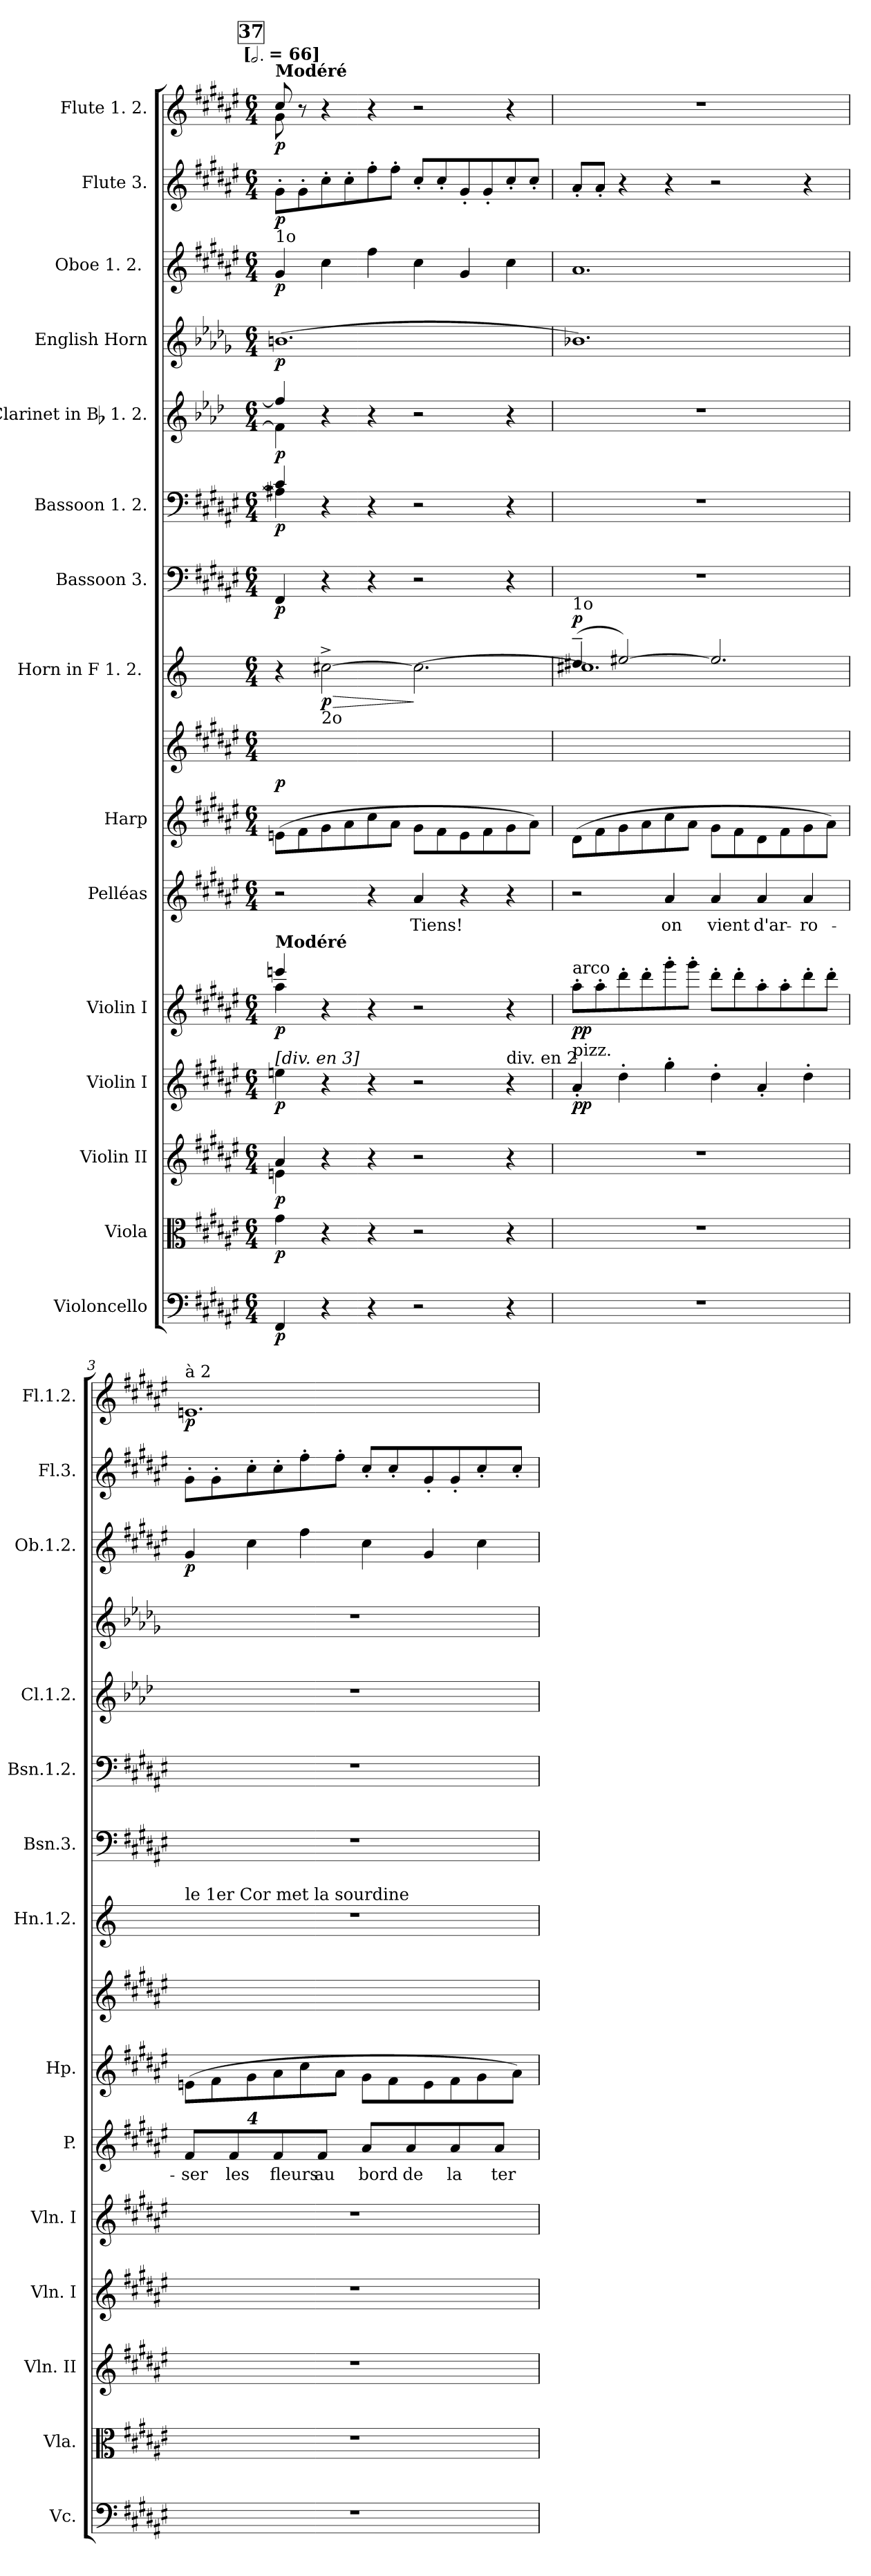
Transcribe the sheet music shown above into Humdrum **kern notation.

**kern	**dynam	**kern	**dynam	**kern	**dynam	**kern	**dynam	**kern	**dynam	**kern	**text	**kern	**kern	**dynam	**kern	**dynam	**kern	**dynam	**kern	**dynam	**kern	**dynam	**kern	**dynam	**kern	**dynam	**kern	**dynam	**kern	**dynam
*part15	*part15	*part14	*part14	*part13	*part13	*part12	*part12	*part11	*part11	*part10	*part10	*part9	*part9	*part9	*part8	*part8	*part7	*part7	*part6	*part6	*part5	*part5	*part4	*part4	*part3	*part3	*part2	*part2	*part1	*part1
*staff16	*staff16	*staff15	*staff15	*staff14	*staff14	*staff13	*staff13	*staff12	*staff12	*staff11	*staff11	*staff10	*staff9	*staff9/10	*staff8	*staff8	*staff7	*staff7	*staff6	*staff6	*staff5	*staff5	*staff4	*staff4	*staff3	*staff3	*staff2	*staff2	*staff1	*staff1
*I"Violoncello	*	*I"Viola	*	*I"Violin II	*	*I"Violin I	*	*I"Violin I	*	*I"Pelléas	*	*I"Harp	*	*	*I"Horn in F 1. 2. 	*	*I"Bassoon 3.	*	*I"Bassoon 1. 2.	*	*I"Clarinet in Bb 1. 2.	*	*I"English Horn	*	*I"Oboe 1. 2. 	*	*I"Flute 3.	*	*I"Flute 1. 2.	*
*I'Vc.	*	*I'Vla.	*	*I'Vln. II	*	*I'Vln. I	*	*I'Vln. I	*	*I'P.	*	*I'Hp.	*	*	*I'Hn.1.2.	*	*I'Bsn.3.	*	*I'Bsn.1.2.	*	*I'Cl.1.2.	*	*	*	*I'Ob.1.2.	*	*I'Fl.3.	*	*I'Fl.1.2.	*
*clefF4	*	*clefC3	*	*clefG2	*	*clefG2	*	*clefG2	*	*clefG2	*	*clefG2	*clefG2	*	*clefG2	*	*clefF4	*	*clefF4	*	*clefG2	*	*clefG2	*	*clefG2	*	*clefG2	*	*clefG2	*
*	*	*	*	*	*	*	*	*	*	*ITrd7c12	*	*	*	*	*ITrd4c7	*	*	*	*	*	*ITrd1c2	*	*ITrd4c7	*	*	*	*	*	*	*
*k[f#c#g#d#a#e#]	*	*k[f#c#g#d#a#e#]	*	*k[f#c#g#d#a#e#]	*	*k[f#c#g#d#a#e#]	*	*k[f#c#g#d#a#e#]	*	*k[f#c#g#d#a#e#]	*	*k[f#c#g#d#a#e#]	*k[f#c#g#d#a#e#]	*	*k[b-]	*	*k[f#c#g#d#a#e#]	*	*k[f#c#g#d#a#e#]	*	*k[b-e-a-d-g-c-]	*	*k[b-e-a-d-g-c-]	*	*k[f#c#g#d#a#e#]	*	*k[f#c#g#d#a#e#]	*	*k[f#c#g#d#a#e#]	*
*F#:	*	*F#:	*	*F#:	*	*F#:	*	*F#:	*	*F#:	*	*F#:	*F#:	*	*F:	*	*F#:	*	*F#:	*	*G-:	*	*G-:	*	*F#:	*	*F#:	*	*F#:	*
!!LO:TX:omd:t=[[half-dot] = 66]
*M6/4	*	*M6/4	*	*M6/4	*	*M6/4	*	*M6/4	*	*M6/4	*	*M6/4	*M6/4	*	*M6/4	*	*M6/4	*	*M6/4	*	*M6/4	*	*M6/4	*	*M6/4	*	*M6/4	*	*M6/4	*
*MM198	*	*MM198	*	*MM198	*	*MM198	*	*MM198	*	*MM198	*	*MM198	*MM198	*	*MM198	*	*MM198	*	*MM198	*	*MM198	*	*MM198	*	*MM198	*	*MM198	*	*MM198	*
!!LO:REH:place=s1:t=37
=1	=1	=1	=1	=1	=1	=1	=1	=1	=1	=1	=1	=1	=1	=1	=1	=1	=1	=1	=1	=1	=1	=1	=1	=1	=1	=1	=1	=1	=1	=1
*	*	*	*	*^	*	*	*	*^	*	*	*	*	*	*	*	*	*	*	*^	*	*^	*	*	*	*	*	*	*	*^	*
!	!	!	!	!	!	!	!	!	!	!	!	!	!	!	!	!	!	!	!	!	!	!	!	!	!	!	!	!	!	!	!	!	!LO:TX:a:B:t=Modéré	!	!
!	!	!	!	!	!	!	!	!	!	!	!	!	!	!	!	!	!	!	!	!	!	!	!	!	!	!	!	!	!LO:TX:a:t=1o	!	!	!	!	!	!
!	!	!	!	!	!	!	!	!	!LO:TX:a:B:t=Modéré	!	!	!	!	!	!	!	!	!	!	!	!	!	!	!	!	!	!	!	!	!	!	!	!	!	!
!	!	!	!	!	!	!	!LO:TX:a:t=[div. en 3]	!	!	!	!	!	!	!	!	!	!	!	!	!	!	!	!	!	!	!	!	!	!	!	!	!	!	!	!
4FF#	p	4g#	p	4a#	4en	p	4een	p	4eeen	4aa#	p	2r	.	(8en/L	1.ryy	p	4r	.	4FF#i	p	4c#i]	4A#Xi]	p	4eeni]	4eni]	p	(<1.en	p	4g#	p	8g#'L	p	8cc#	8g#	p
.	.	.	.	.	.	.	.	.	.	.	.	.	.	8f#	.	.	.	.	.	.	.	.	.	.	.	.	.	.	.	.	8g#'	.	8r	8ryy	.
!	!	!	!	!	!	!	!	!	!	!	!	!	!	!	!	!	!LO:TX:b:t=2o	!	!	!	!	!	!	!	!	!	!	!	!	!	!	!	!	!	!
!	!	!	!	!	!	!	!	!	!	!	!	!	!	!	!	!	!	!LO:HP:b	!	!	!	!	!	!	!	!	!	!	!	!	!	!	!	!	!
4r	.	4r	.	4r	4ryy	.	4r	.	4r	4ryy	.	.	.	8g#\	.	.	[<2f#X^	> p	4r	.	4r	4ryy	.	4r	4ryy	.	.	.	4cc#	.	8cc#'	.	4r	4ryy	.
.	.	.	.	.	.	.	.	.	.	.	.	.	.	8a#\	.	.	.	.	.	.	.	.	.	.	.	.	.	.	.	.	8cc#'	.	.	.	.
4r	.	4r	.	4r	4ryy	.	4r	.	4r	4ryy	.	4r	.	8cc#\	.	.	.	.	4r	.	4r	4ryy	.	4r	4ryy	.	.	.	4ff#	.	8ff#'	.	4r	4ryy	.
.	.	.	.	.	.	.	.	.	.	.	.	.	.	8a#\J	.	.	.	.	.	.	.	.	.	.	.	.	.	.	.	.	8ff#'J	.	.	.	.
2r	.	2r	.	2r	2.ryy	.	2r	.	2r	2.ryy	.	4A#	Tiens!	8g#/L	.	.	2.f#_	]	2r	.	2r	2.ryy	.	2r	2.ryy	.	.	.	4cc#	.	8cc#'L	.	2r	2.ryy	.
.	.	.	.	.	.	.	.	.	.	.	.	.	.	8f#\	.	.	.	.	.	.	.	.	.	.	.	.	.	.	.	.	8cc#'	.	.	.	.
.	.	.	.	.	.	.	.	.	.	.	.	4r	.	8e	.	.	.	.	.	.	.	.	.	.	.	.	.	.	4g#	.	8g#'	.	.	.	.
.	.	.	.	.	.	.	.	.	.	.	.	.	.	8f#	.	.	.	.	.	.	.	.	.	.	.	.	.	.	.	.	8g#'	.	.	.	.
!	!	!	!	!	!	!	!LO:TX:a:t=div. en 2	!	!	!	!	!	!	!	!	!	!	!	!	!	!	!	!	!	!	!	!	!	!	!	!	!	!	!	!
4r	.	4r	.	4r	.	.	4r	.	4r	.	.	4r	.	8g#\	.	.	.	.	4r	.	4r	.	.	4r	.	.	.	.	4cc#	.	8cc#'	.	4r	.	.
.	.	.	.	.	.	.	.	.	.	.	.	.	.	8a#\J)	.	.	.	.	.	.	.	.	.	.	.	.	.	.	.	.	8cc#'J	.	.	.	.
*	*	*	*	*	*	*	*	*	*	*	*	*	*	*	*	*	*	*	*	*	*v	*v	*	*	*	*	*	*	*	*	*	*	*v	*v	*
*	*	*	*	*v	*v	*	*	*	*v	*v	*	*	*	*	*	*	*	*	*	*	*	*	*v	*v	*	*	*	*	*	*	*	*	*
=2	=2	=2	=2	=2	=2	=2	=2	=2	=2	=2	=2	=2	=2	=2	=2	=2	=2	=2	=2	=2	=2	=2	=2	=2	=2	=2	=2	=2	=2	=2
*	*	*	*	*	*	*	*	*	*	*	*	*	*	*	*^	*	*	*	*	*	*	*	*	*	*	*	*	*	*	*
!	!	!	!	!	!	!	!	!	!	!	!	!	!	!	!LO:TX:a:t=1o	!	!	!	!	!	!	!	!	!	!	!	!	!	!	!	!
!	!	!	!	!	!	!	!	!LO:TX:a:t=arco	!	!	!	!	!	!	!	!	!	!	!	!	!	!	!	!	!	!	!	!	!	!	!
!	!	!	!	!	!	!LO:TX:a:t=pizz.	!	!	!	!	!	!	!	!	!	!	!	!	!	!	!	!	!	!	!	!	!	!	!	!	!
!	!	!	!	!	!	!	!	!	!	!	!	!	!	!	!	!	!LO:DY:a	!	!	!	!	!	!	!	!	!	!	!	!	!	!
1.r	.	1.r	.	1.r	.	4a#'	pp	8aa#'L	pp	2r	.	(8d#/L	1.ryy	.	(4g#X~	1.f#X]	p	1.r	.	1.r	.	1.r	.	1.e-X)	.	1.a#	.	8a#'L	.	1.r	.
.	.	.	.	.	.	.	.	8aa#'	.	.	.	8f#	.	.	.	.	.	.	.	.	.	.	.	.	.	.	.	8a#'J	.	.	.
.	.	.	.	.	.	4dd#'	.	8ddd#'	.	.	.	8g#\	.	.	[2a#X)	.	.	.	.	.	.	.	.	.	.	.	.	4r	.	.	.
.	.	.	.	.	.	.	.	8ddd#'	.	.	.	8a#\	.	.	.	.	.	.	.	.	.	.	.	.	.	.	.	.	.	.	.
.	.	.	.	.	.	4gg#'	.	8ggg#'	.	4A#	on	8cc#\	.	.	.	.	.	.	.	.	.	.	.	.	.	.	.	4r	.	.	.
.	.	.	.	.	.	.	.	8ggg#'J	.	.	.	8a#\J	.	.	.	.	.	.	.	.	.	.	.	.	.	.	.	.	.	.	.
.	.	.	.	.	.	4dd#'	.	8ddd#'L	.	4A#	vient	8g#/L	.	.	2.a#]	.	.	.	.	.	.	.	.	.	.	.	.	2r	.	.	.
.	.	.	.	.	.	.	.	8ddd#'	.	.	.	8f#\	.	.	.	.	.	.	.	.	.	.	.	.	.	.	.	.	.	.	.
.	.	.	.	.	.	4a#'	.	8aa#'	.	4A#	d'ar-	8d#	.	.	.	.	.	.	.	.	.	.	.	.	.	.	.	.	.	.	.
.	.	.	.	.	.	.	.	8aa#'	.	.	.	8f#\	.	.	.	.	.	.	.	.	.	.	.	.	.	.	.	.	.	.	.
.	.	.	.	.	.	4dd#'	.	8ddd#'	.	4A#	-ro-	8g#\	.	.	.	.	.	.	.	.	.	.	.	.	.	.	.	4r	.	.	.
.	.	.	.	.	.	.	.	8ddd#'J	.	.	.	8a#\J)	.	.	.	.	.	.	.	.	.	.	.	.	.	.	.	.	.	.	.
*	*	*	*	*	*	*	*	*	*	*	*	*	*	*	*v	*v	*	*	*	*	*	*	*	*	*	*	*	*	*	*	*
=3	=3	=3	=3	=3	=3	=3	=3	=3	=3	=3	=3	=3	=3	=3	=3	=3	=3	=3	=3	=3	=3	=3	=3	=3	=3	=3	=3	=3	=3	=3
*	*	*	*	*	*	*	*	*	*	*Xtuplet	*	*	*	*	*	*	*	*	*	*	*	*	*	*	*	*	*	*	*	*
!	!	!	!	!	!	!	!	!	!	!	!	!	!	!	!	!	!	!	!	!	!	!	!	!	!	!	!	!	!LO:TX:a:t=à 2	!
!	!	!	!	!	!	!	!	!	!	!	!	!	!	!	!LO:TX:a:t=le 1er Cor met la sourdine	!	!	!	!	!	!	!	!	!	!	!	!	!	!	!
*	*	*	*	*	*	*	*	*	*	*^	*	*	*	*	*	*	*	*	*	*	*	*	*	*	*	*	*	*	*	*
1.r	.	1.r	.	1.r	.	1.r	.	1.r	.	16%3F#/L	4ryy	-ser	(8en/L	1.ryy	.	1.r	.	1.r	.	1.r	.	1.r	.	1.r	.	4g#	p	8g#'L	.	1.en	p
.	.	.	.	.	.	.	.	.	.	.	.	.	8f#	.	.	.	.	.	.	.	.	.	.	.	.	.	.	8g#'	.	.	.
.	.	.	.	.	.	.	.	.	.	16%3F#/	.	les	.	.	.	.	.	.	.	.	.	.	.	.	.	.	.	.	.	.	.
!	!	!	!	!	!	!	!	!	!	!	!LO:TX:a:Bi:t=4	!	!	!	!	!	!	!	!	!	!	!	!	!	!	!	!	!	!	!	!
.	.	.	.	.	.	.	.	.	.	.	1ryy	.	8g#\	.	.	.	.	.	.	.	.	.	.	.	.	4cc#	.	8cc#'	.	.	.
.	.	.	.	.	.	.	.	.	.	16%3F#/	.	fleurs	8a#\	.	.	.	.	.	.	.	.	.	.	.	.	.	.	8cc#'	.	.	.
.	.	.	.	.	.	.	.	.	.	.	.	.	8cc#\	.	.	.	.	.	.	.	.	.	.	.	.	4ff#	.	8ff#'	.	.	.
.	.	.	.	.	.	.	.	.	.	16%3F#/J	.	au	.	.	.	.	.	.	.	.	.	.	.	.	.	.	.	.	.	.	.
.	.	.	.	.	.	.	.	.	.	.	.	.	8a#\J	.	.	.	.	.	.	.	.	.	.	.	.	.	.	8ff#'J	.	.	.
.	.	.	.	.	.	.	.	.	.	16%3A#/L	.	bord	8g#/L	.	.	.	.	.	.	.	.	.	.	.	.	4cc#	.	8cc#'L	.	.	.
.	.	.	.	.	.	.	.	.	.	.	.	.	8f#\	.	.	.	.	.	.	.	.	.	.	.	.	.	.	8cc#'	.	.	.
.	.	.	.	.	.	.	.	.	.	16%3A#/	.	de	.	.	.	.	.	.	.	.	.	.	.	.	.	.	.	.	.	.	.
.	.	.	.	.	.	.	.	.	.	.	.	.	8e	.	.	.	.	.	.	.	.	.	.	.	.	4g#	.	8g#'	.	.	.
.	.	.	.	.	.	.	.	.	.	16%3A#/	.	la	8f#	.	.	.	.	.	.	.	.	.	.	.	.	.	.	8g#'	.	.	.
.	.	.	.	.	.	.	.	.	.	.	4ryy	.	8g#\	.	.	.	.	.	.	.	.	.	.	.	.	4cc#	.	8cc#'	.	.	.
.	.	.	.	.	.	.	.	.	.	16%3A#/J	.	ter-	.	.	.	.	.	.	.	.	.	.	.	.	.	.	.	.	.	.	.
.	.	.	.	.	.	.	.	.	.	.	.	.	8a#\J)	.	.	.	.	.	.	.	.	.	.	.	.	.	.	8cc#'J	.	.	.
*	*	*	*	*	*	*	*	*	*	*v	*v	*	*	*	*	*	*	*	*	*	*	*	*	*	*	*	*	*	*	*	*
=	=	=	=	=	=	=	=	=	=	=	=	=	=	=	=	=	=	=	=	=	=	=	=	=	=	=	=	=	=	=
*-	*-	*-	*-	*-	*-	*-	*-	*-	*-	*-	*-	*-	*-	*-	*-	*-	*-	*-	*-	*-	*-	*-	*-	*-	*-	*-	*-	*-	*-	*-
